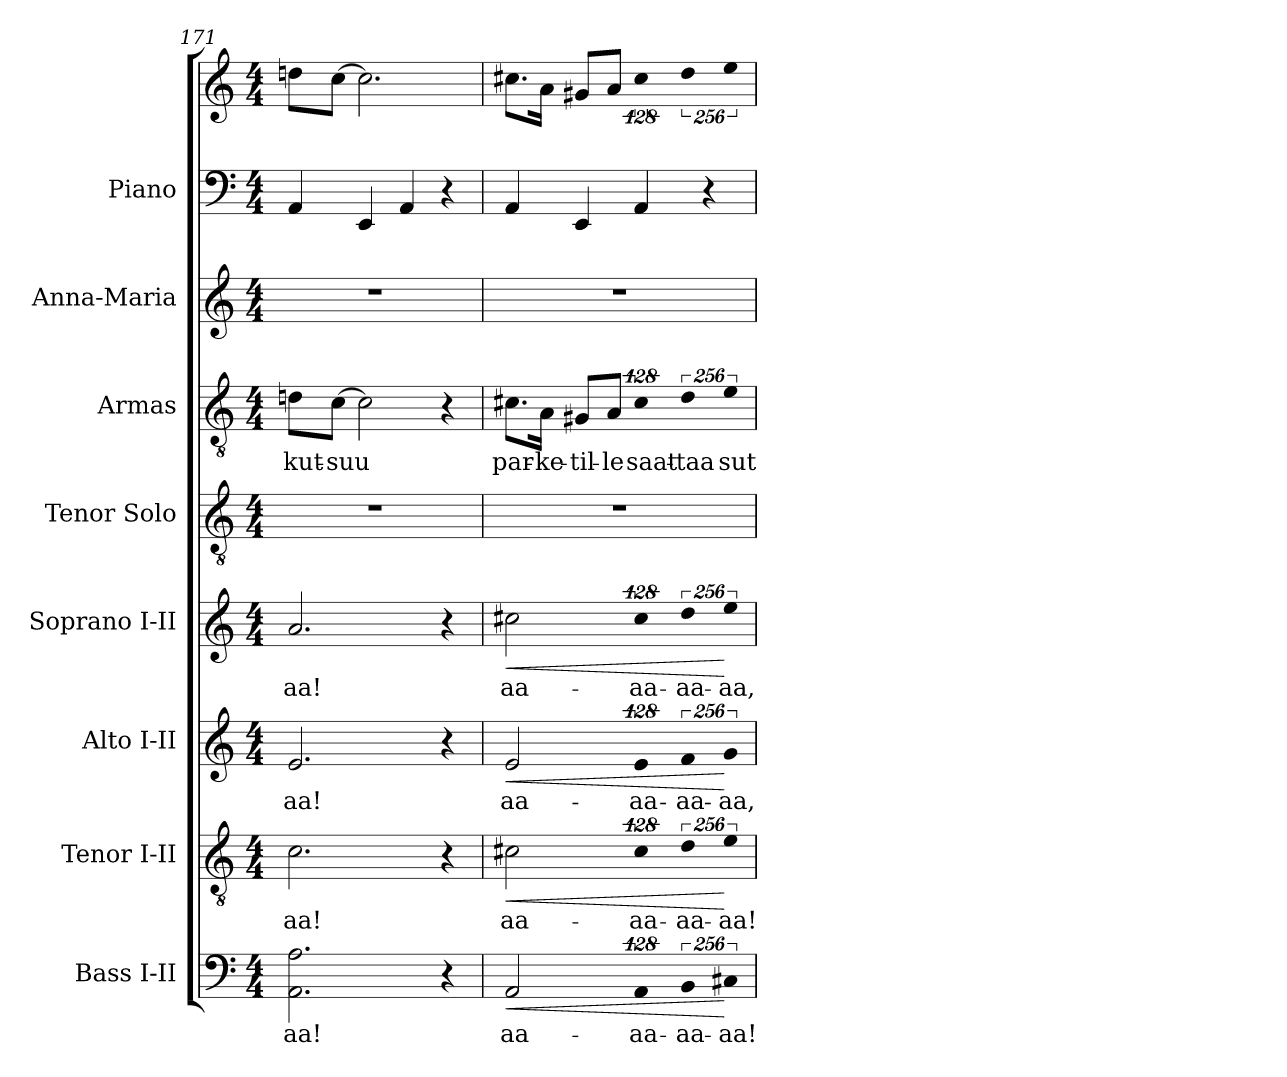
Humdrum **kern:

**kern	**text	**dynam	**kern	**text	**dynam	**kern	**text	**dynam	**kern	**text	**dynam	**kern	**kern	**text	**kern	**kern	**kern
*part8	*part8	*part8	*part7	*part7	*part7	*part6	*part6	*part6	*part5	*part5	*part5	*part4	*part3	*part3	*part2	*part1	*part1
*staff9	*staff9	*staff9	*staff8	*staff8	*staff8	*staff7	*staff7	*staff7	*staff6	*staff6	*staff6	*staff5	*staff4	*staff4	*staff3	*staff2	*staff1
*I"Bass I-II	*	*	*I"Tenor I-II	*	*	*I"Alto I-II	*	*	*I"Soprano I-II	*	*	*I"Tenor Solo	*I"Armas	*	*I"Anna-Maria	*I"Piano	*
*I'B.	*	*	*I'T.	*	*	*I'A.	*	*	*I'S.	*	*	*I'T. Solo	*I'Armas	*	*I'A-M	*I'Pno.	*
*clefF4	*	*	*clefGv2	*	*	*clefG2	*	*	*clefG2	*	*	*clefGv2	*clefGv2	*	*clefG2	*clefF4	*clefG2
*	*	*	*ITrd7c12	*	*	*	*	*	*	*	*	*ITrd7c12	*ITrd7c12	*	*	*	*
*k[]	*	*	*k[]	*	*	*k[]	*	*	*k[]	*	*	*k[]	*k[]	*	*k[]	*k[]	*k[]
*C:	*	*	*C:	*	*	*C:	*	*	*C:	*	*	*C:	*C:	*	*C:	*C:	*C:
*M4/4	*	*	*M4/4	*	*	*M4/4	*	*	*M4/4	*	*	*M4/4	*M4/4	*	*M4/4	*M4/4	*M4/4
=171	=171	=171	=171	=171	=171	=171	=171	=171	=171	=171	=171	=171	=171	=171	=171	=171	=171
!	!LO:LY:b:color=#000000	!	!	!	!	!	!	!	!	!	!	!	!	!	!	!	!
!	!	!	!	!LO:LY:b:color=#000000	!	!	!	!	!	!	!	!	!	!	!	!	!
!	!	!	!	!	!	!	!LO:LY:b:color=#000000	!	!	!	!	!	!	!	!	!	!
!	!	!	!	!	!	!	!	!	!	!LO:LY:b:color=#000000	!	!	!	!	!	!	!
!	!	!	!	!	!	!	!	!	!	!	!	!	!	!LO:LY:b:color=#000000	!	!	!
2.AAi\ 2.Ai	-aa!	.	2.Ci\	-aa!	.	2.ei/	-aa!	.	2.ai/	-aa!	.	1r	8Dni\L	kut-	1r	4AAi/	8ddni\L
!	!	!	!	!	!	!	!	!	!	!	!	!	!	!LO:LY:b:color=#000000	!	!	!
.	.	.	.	.	.	.	.	.	.	.	.	.	[>8Ci\J	-suu	.	.	[>8cci\J
.	.	.	.	.	.	.	.	.	.	.	.	.	2Ci\]	.	.	4EEi/	2.cci\]
.	.	.	.	.	.	.	.	.	.	.	.	.	.	.	.	4AAi/	.
4r	.	.	4r	.	.	4r	.	.	4r	.	.	.	4r	.	.	4r	.
=172	=172	=172	=172	=172	=172	=172	=172	=172	=172	=172	=172	=172	=172	=172	=172	=172	=172
!	!LO:LY:b:color=#000000	!LO:HP:b	!	!	!	!	!	!	!	!	!	!	!	!	!	!	!
!	!	!	!	!LO:LY:b:color=#000000	!LO:HP:b	!	!	!	!	!	!	!	!	!	!	!	!
!	!	!	!	!	!	!	!LO:LY:b:color=#000000	!LO:HP:b	!	!	!	!	!	!	!	!	!
!	!	!	!	!	!	!	!	!	!	!LO:LY:b:color=#000000	!LO:HP:b	!	!	!	!	!	!
!	!	!	!	!	!	!	!	!	!	!	!	!	!	!LO:LY:b:color=#000000	!	!	!
2AAi/	aa-	<	2C#Xi\	aa-	<	2ei/	aa-	<	2cc#Xi\	aa-	<	1r	8.C#Xi\L	par-	1r	4AAi/	8.cc#Xi\L
!	!	!	!	!	!	!	!	!	!	!	!	!	!	!LO:LY:b:color=#000000	!	!	!
.	.	.	.	.	.	.	.	.	.	.	.	.	16AAi\Jk	-ke-	.	.	16ai\Jk
!	!	!	!	!	!	!	!	!	!	!	!	!	!	!LO:LY:b:color=#000000	!	!	!
.	.	.	.	.	.	.	.	.	.	.	.	.	8GG#Xi/L	-til-	.	4EEi/	8g#Xi/L
!	!	!	!	!	!	!	!	!	!	!	!	!	!	!LO:LY:b:color=#000000	!	!	!
.	.	.	.	.	.	.	.	.	.	.	.	.	8AAi/J	-le	.	.	8ai/J
!LO:N:vis=4	!	!	!	!	!	!	!	!	!	!	!	!	!	!	!	!	!
!	!LO:LY:b:color=#000000	!	!LO:N:vis=4	!	!	!	!	!	!	!	!	!	!	!	!	!	!
!	!	!	!	!LO:LY:b:color=#000000	!	!LO:N:vis=4	!	!	!	!	!	!	!	!	!	!	!
!	!	!	!	!	!	!	!LO:LY:b:color=#000000	!	!LO:N:vis=4	!	!	!	!	!	!	!	!
!	!	!	!	!	!	!	!	!	!	!LO:LY:b:color=#000000	!	!	!LO:N:vis=4	!	!	!	!
!	!	!	!	!	!	!	!	!	!	!	!	!	!	!LO:LY:b:color=#000000	!	!	!LO:N:vis=4
512%85AAi/	-aa-	.	512%85C#i\	-aa-	.	512%85ei/	-aa-	.	512%85cc#i\	-aa-	.	.	512%85C#i\	saat-	.	4AAi/	512%85cc#i\
!LO:N:vis=4	!	!	!	!	!	!	!	!	!	!	!	!	!	!	!	!	!
!	!LO:LY:b:color=#000000	!	!LO:N:vis=4	!	!	!	!	!	!	!	!	!	!	!	!	!	!
!	!	!	!	!LO:LY:b:color=#000000	!	!LO:N:vis=4	!	!	!	!	!	!	!	!	!	!	!
!	!	!	!	!	!	!	!LO:LY:b:color=#000000	!	!LO:N:vis=4	!	!	!	!	!	!	!	!
!	!	!	!	!	!	!	!	!	!	!LO:LY:b:color=#000000	!	!	!LO:N:vis=4	!	!	!	!
!	!	!	!	!	!	!	!	!	!	!	!	!	!	!LO:LY:b:color=#000000	!	!	!LO:N:vis=4
1024%171BBi/	-aa-	.	1024%171Di\	-aa-	.	1024%171fi/	-aa-	.	1024%171ddi\	-aa-	.	.	1024%171Di\	-taa	.	.	1024%171ddi\
.	.	.	.	.	.	.	.	.	.	.	.	.	.	.	.	4r	.
!LO:N:vis=4	!	!	!	!	!	!	!	!	!	!	!	!	!	!	!	!	!
!	!LO:LY:b:color=#000000	!	!LO:N:vis=4	!	!	!	!	!	!	!	!	!	!	!	!	!	!
!	!	!	!	!LO:LY:b:color=#000000	!	!LO:N:vis=4	!	!	!	!	!	!	!	!	!	!	!
!	!	!	!	!	!	!	!LO:LY:b:color=#000000	!	!LO:N:vis=4	!	!	!	!	!	!	!	!
!	!	!	!	!	!	!	!	!	!	!LO:LY:b:color=#000000	!	!	!LO:N:vis=4	!	!	!	!
!	!	!	!	!	!	!	!	!	!	!	!	!	!	!LO:LY:b:color=#000000	!	!	!LO:N:vis=4
1024%171C#Xi/	-aa!	[	1024%171Ei\	-aa!	[	1024%171gi/	-aa,	[	1024%171eei\	-aa,	[	.	1024%171Ei\	sut	.	.	1024%171eei\
=	=	=	=	=	=	=	=	=	=	=	=	=	=	=	=	=	=
*-	*-	*-	*-	*-	*-	*-	*-	*-	*-	*-	*-	*-	*-	*-	*-	*-	*-
